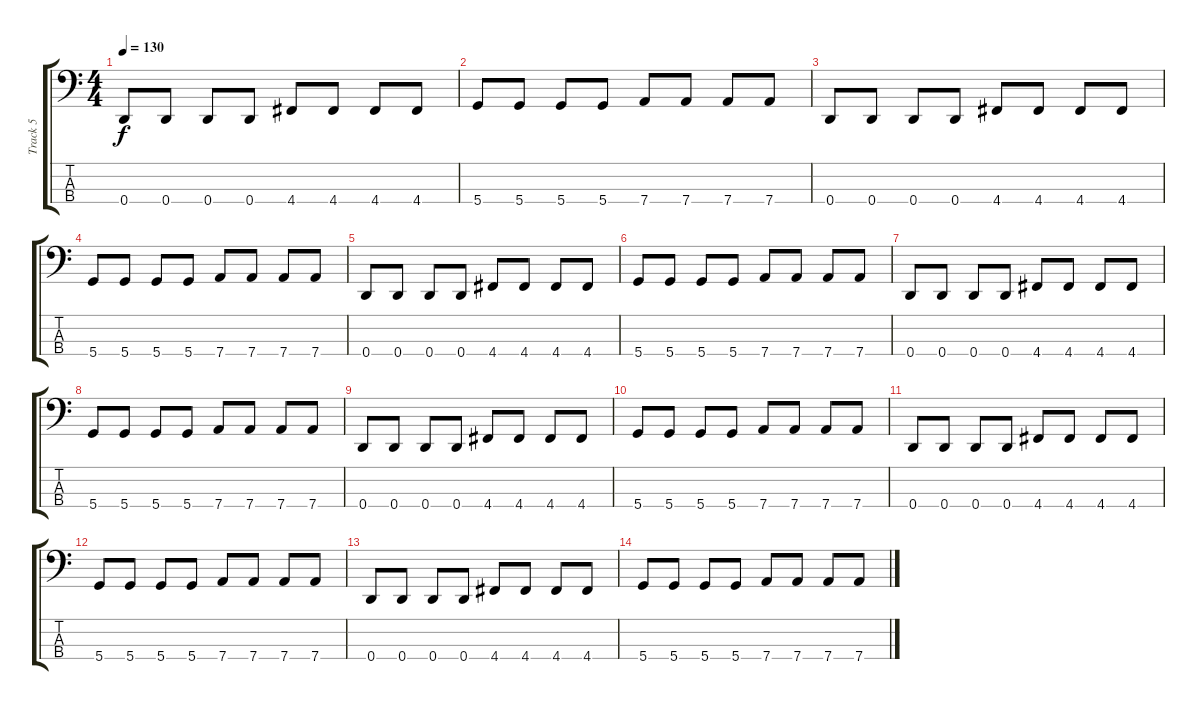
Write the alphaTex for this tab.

\track ("Track 5" "Track 5") {instrument electricbassfinger}
\staff {score tabs}
\tuning (G2 D2 A1 D1) {hide}
\ts (4 4)
\tempo 130
\clef f4
\ks c
0.4.8{dy f} 0.4.8 0.4.8 0.4.8 4.4.8 4.4.8 4.4.8 4.4.8 |
5.4.8 5.4.8 5.4.8 5.4.8 7.4.8 7.4.8 7.4.8 7.4.8 |
0.4.8 0.4.8 0.4.8 0.4.8 4.4.8 4.4.8 4.4.8 4.4.8 |
5.4.8 5.4.8 5.4.8 5.4.8 7.4.8 7.4.8 7.4.8 7.4.8 |
0.4.8 0.4.8 0.4.8 0.4.8 4.4.8 4.4.8 4.4.8 4.4.8 |
5.4.8 5.4.8 5.4.8 5.4.8 7.4.8 7.4.8 7.4.8 7.4.8 |
0.4.8 0.4.8 0.4.8 0.4.8 4.4.8 4.4.8 4.4.8 4.4.8 |
5.4.8 5.4.8 5.4.8 5.4.8 7.4.8 7.4.8 7.4.8 7.4.8 |
0.4.8 0.4.8 0.4.8 0.4.8 4.4.8 4.4.8 4.4.8 4.4.8 |
5.4.8 5.4.8 5.4.8 5.4.8 7.4.8 7.4.8 7.4.8 7.4.8 |
0.4.8 0.4.8 0.4.8 0.4.8 4.4.8 4.4.8 4.4.8 4.4.8 |
5.4.8 5.4.8 5.4.8 5.4.8 7.4.8 7.4.8 7.4.8 7.4.8 |
0.4.8 0.4.8 0.4.8 0.4.8 4.4.8 4.4.8 4.4.8 4.4.8 |
5.4.8 5.4.8 5.4.8 5.4.8 7.4.8 7.4.8 7.4.8 7.4.8
